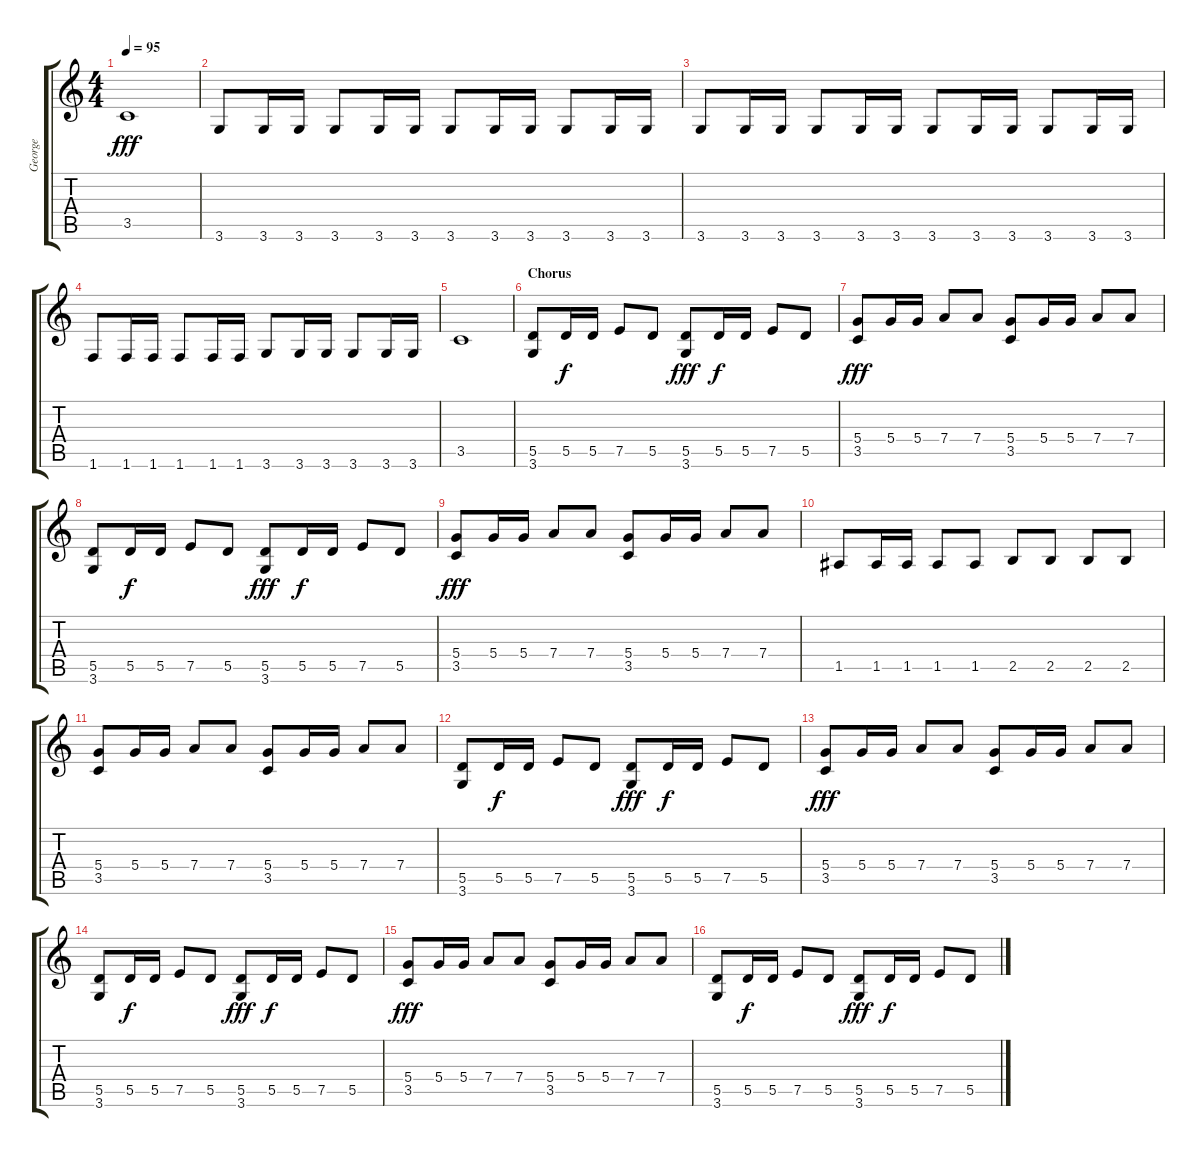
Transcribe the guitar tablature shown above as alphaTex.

\track ("George" "George") {instrument electricguitarmuted}
\staff {score tabs}
\tuning (E4 B3 G3 D3 A2 E2) {hide}
\ts (4 4)
\tempo 95
\clef g2
\ks c
3.5.1{dy fff} |
3.6.8 3.6.16 3.6.16 3.6.8 3.6.16 3.6.16 3.6.8 3.6.16 3.6.16 3.6.8 3.6.16 3.6.16 |
3.6.8 3.6.16 3.6.16 3.6.8 3.6.16 3.6.16 3.6.8 3.6.16 3.6.16 3.6.8 3.6.16 3.6.16 |
1.6.8 1.6.16 1.6.16 1.6.8 1.6.16 1.6.16 3.6.8 3.6.16 3.6.16 3.6.8 3.6.16 3.6.16 |
3.5.1 |
\section ("" "Chorus")
(5.5 3.6).8 5.5.16{dy f} 5.5.16 7.5.8 5.5.8 (5.5 3.6).8{dy fff} 5.5.16{dy f} 5.5.16 7.5.8 5.5.8 |
(5.4 3.5).8{dy fff} 5.4.16 5.4.16 7.4.8 7.4.8 (5.4 3.5).8 5.4.16 5.4.16 7.4.8 7.4.8 |
(5.5 3.6).8 5.5.16{dy f} 5.5.16 7.5.8 5.5.8 (5.5 3.6).8{dy fff} 5.5.16{dy f} 5.5.16 7.5.8 5.5.8 |
(5.4 3.5).8{dy fff} 5.4.16 5.4.16 7.4.8 7.4.8 (5.4 3.5).8 5.4.16 5.4.16 7.4.8 7.4.8 |
1.5.8 1.5.16 1.5.16 1.5.8 1.5.8 2.5.8 2.5.8 2.5.8 2.5.8 |
(5.4 3.5).8 5.4.16 5.4.16 7.4.8 7.4.8 (5.4 3.5).8 5.4.16 5.4.16 7.4.8 7.4.8 |
(5.5 3.6).8 5.5.16{dy f} 5.5.16 7.5.8 5.5.8 (5.5 3.6).8{dy fff} 5.5.16{dy f} 5.5.16 7.5.8 5.5.8 |
(5.4 3.5).8{dy fff} 5.4.16 5.4.16 7.4.8 7.4.8 (5.4 3.5).8 5.4.16 5.4.16 7.4.8 7.4.8 |
(5.5 3.6).8 5.5.16{dy f} 5.5.16 7.5.8 5.5.8 (5.5 3.6).8{dy fff} 5.5.16{dy f} 5.5.16 7.5.8 5.5.8 |
(5.4 3.5).8{dy fff} 5.4.16 5.4.16 7.4.8 7.4.8 (5.4 3.5).8 5.4.16 5.4.16 7.4.8 7.4.8 |
(5.5 3.6).8 5.5.16{dy f} 5.5.16 7.5.8 5.5.8 (5.5 3.6).8{dy fff} 5.5.16{dy f} 5.5.16 7.5.8 5.5.8
